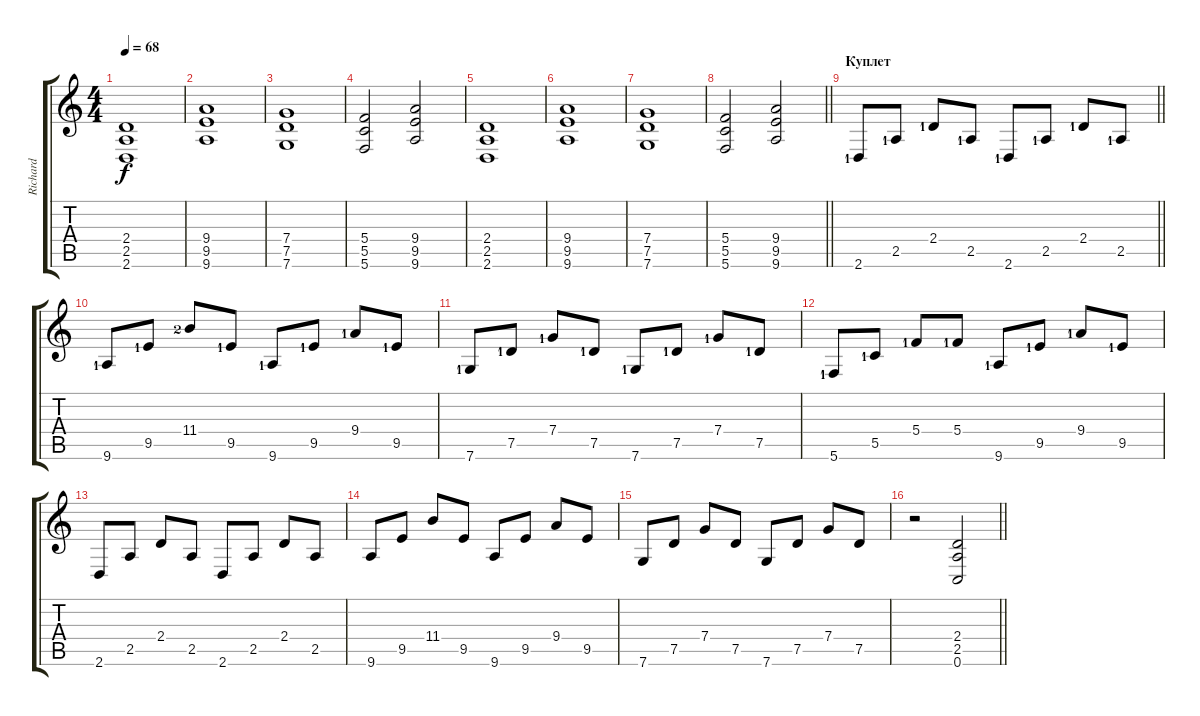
\track ("Richard" "Richard") {instrument acousticguitarnylon}
\staff {score tabs}
\tuning (D4 A3 F3 C3 G2 C2) {hide}
\ts (4 4)
\tempo 68
\clef g2
\ks c
(2.4 2.5 2.6).1{dy f} |
(9.4 9.5 9.6).1 |
(7.4 7.5 7.6).1 |
(5.4 5.5 5.6).2 (9.4 9.5 9.6).2 |
(2.4 2.5 2.6).1 |
(9.4 9.5 9.6).1 |
(7.4 7.5 7.6).1 |
\barLineRight lightlight
(5.4 5.5 5.6).2 (9.4 9.5 9.6).2 |
\section ("" "Куплет ")
\barLineRight lightlight
2.6{lf 2}.8 2.5{lf 2}.8 2.4{lf 2}.8 2.5{lf 2}.8 2.6{lf 2}.8 2.5{lf 2}.8 2.4{lf 2}.8 2.5{lf 2}.8 |
9.6{lf 2}.8 9.5{lf 2}.8 11.4{lf 3}.8 9.5{lf 2}.8 9.6{lf 2}.8 9.5{lf 2}.8 9.4{lf 2}.8 9.5{lf 2}.8 |
7.6{lf 2}.8 7.5{lf 2}.8 7.4{lf 2}.8 7.5{lf 2}.8 7.6{lf 2}.8 7.5{lf 2}.8 7.4{lf 2}.8 7.5{lf 2}.8 |
5.6{lf 2}.8 5.5{lf 2}.8 5.4{lf 2}.8 5.4{lf 2}.8 9.6{lf 2}.8 9.5{lf 2}.8 9.4{lf 2}.8 9.5{lf 2}.8 |
2.6.8 2.5.8 2.4.8 2.5.8 2.6.8 2.5.8 2.4.8 2.5.8 |
9.6.8 9.5.8 11.4.8 9.5.8 9.6.8 9.5.8 9.4.8 9.5.8 |
7.6.8 7.5.8 7.4.8 7.5.8 7.6.8 7.5.8 7.4.8 7.5.8 |
\barLineRight lightlight
r.2 (2.4 2.5 0.6).2{instrument reversecymbal}
